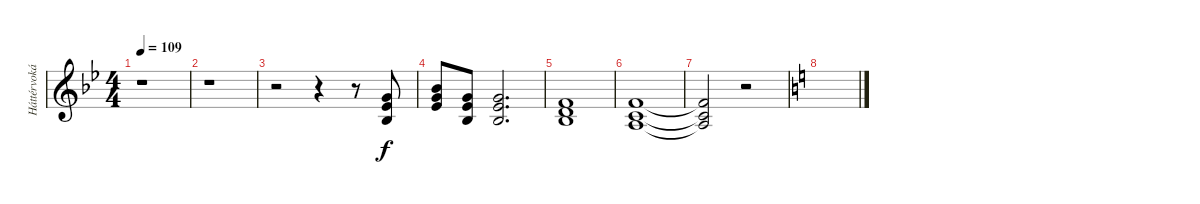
\track ("Háttérvokál" "Háttérvoká") {instrument choiraahs}
\staff {score}
\tuning (E4 B3 G3 D3 A2 E2) {hide}
\ts (4 4)
\tempo 109
\clef g2
\ks bb
r.1{dy f} |
r.1 |
r.2 r.4 r.8 (3.1 4.2 3.3).8 |
(6.1 8.2 8.3).8 (3.1 4.2 3.3).8 (3.1 4.2 3.3).2{d} |
(1.1 3.2 3.3).1 |
(1.1 1.2 2.3).1 |
(1.1{t} 1.2{t} 2.3{t}).2 r.2 |
\ks c
